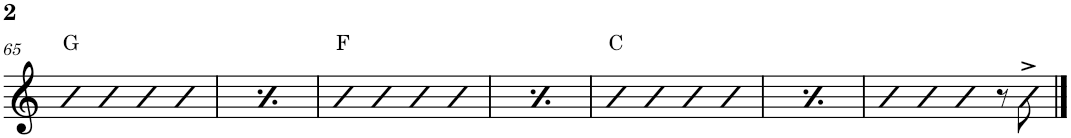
**kern	**harte
*part1	*part1
*staff1	*
*I"Piano	*
*I'Pno.	*
!!LO:PB:g=z
*clefG2	*
*k[]	*
*M4/4	*
=65	=65
4b	G:maj
4b	.
4b	.
4b	.
=66	=66
4b	G:maj
4b	.
4b	.
4b	.
=67	=67
4b	F:maj
4b	.
4b	.
4b	.
=68	=68
4b	F:maj
4b	.
4b	.
4b	.
=69	=69
4b	C:maj
4b	.
4b	.
4b	.
=70	=70
4b	C:maj
4b	.
4b	.
4b	.
=71	=71
4b	.
4b	.
4b	.
8r	.
8b^\	.
==	==
*-	*-
